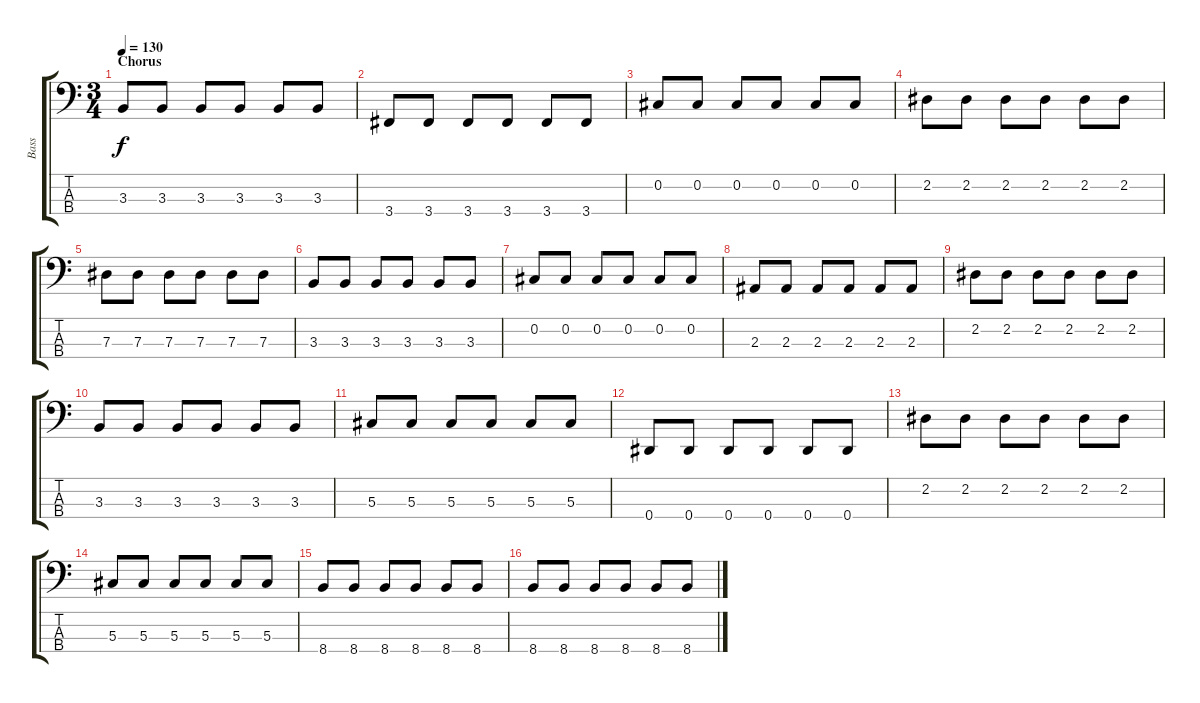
\track ("Bass" "Bass") {instrument electricbasspick}
\staff {score tabs}
\tuning (Gb2 Db2 Ab1 Eb1) {hide}
\ts (3 4)
\section ("" "Chorus")
\tempo 130
\clef f4
\ks c
3.3.8{dy f} 3.3.8 3.3.8 3.3.8 3.3.8 3.3.8 |
3.4.8 3.4.8 3.4.8 3.4.8 3.4.8 3.4.8 |
0.2.8 0.2.8 0.2.8 0.2.8 0.2.8 0.2.8 |
2.2.8 2.2.8 2.2.8 2.2.8 2.2.8 2.2.8 |
7.3.8 7.3.8 7.3.8 7.3.8 7.3.8 7.3.8 |
3.3.8 3.3.8 3.3.8 3.3.8 3.3.8 3.3.8 |
0.2.8 0.2.8 0.2.8 0.2.8 0.2.8 0.2.8 |
2.3.8 2.3.8 2.3.8 2.3.8 2.3.8 2.3.8 |
2.2.8 2.2.8 2.2.8 2.2.8 2.2.8 2.2.8 |
3.3.8 3.3.8 3.3.8 3.3.8 3.3.8 3.3.8 |
5.3.8 5.3.8 5.3.8 5.3.8 5.3.8 5.3.8 |
0.4.8 0.4.8 0.4.8 0.4.8 0.4.8 0.4.8 |
2.2.8 2.2.8 2.2.8 2.2.8 2.2.8 2.2.8 |
5.3.8 5.3.8 5.3.8 5.3.8 5.3.8 5.3.8 |
8.4.8 8.4.8 8.4.8 8.4.8 8.4.8 8.4.8 |
8.4.8 8.4.8 8.4.8 8.4.8 8.4.8 8.4.8
